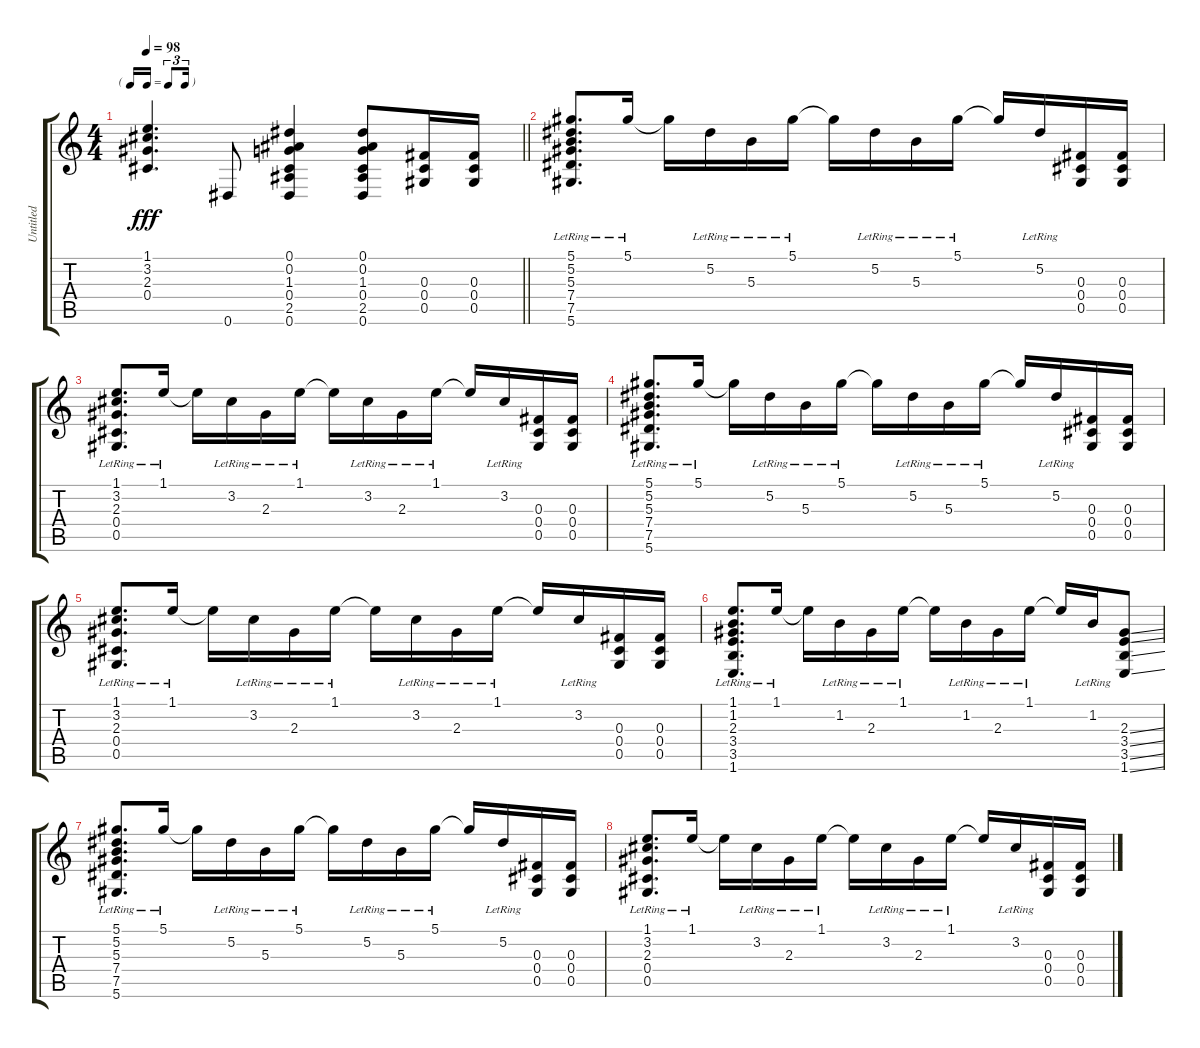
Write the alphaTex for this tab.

\track ("Untitled" "Untitled") {instrument acousticguitarsteel}
\staff {score tabs}
\tuning (Eb4 Bb3 Gb3 Db3 Ab2 Eb2) {hide}
\ts (4 4)
\tf triplet16th
\tempo 98
\clef g2
\barLineRight lightlight
\ks c
(1.1 3.2 2.3 0.4).4{d dy fff} 0.6.8 (0.1 0.2 1.3 0.4 2.5 0.6).4 (0.1 0.2 1.3 0.4 2.5 0.6).8 (0.3 0.4 0.5).16 (0.3 0.4 0.5).16 |
(5.1{lr} 5.2{lr} 5.3{lr} 7.4{lr} 7.5{lr} 5.6{lr}).8{d} 5.1{lr}.16 5.1{t}.16 5.2{lr}.16 5.3{lr}.16 5.1{lr}.16 5.1{t}.16 5.2{lr}.16 5.3{lr}.16 5.1{lr}.16 5.1{t}.16 5.2{lr}.16 (0.3 0.4 0.5).16 (0.3 0.4 0.5).16 |
(1.1{lr} 3.2{lr} 2.3{lr} 0.4{lr} 0.5{lr}).8{d} 1.1{lr}.16 1.1{t}.16 3.2{lr}.16 2.3{lr}.16 1.1{lr}.16 1.1{t}.16 3.2{lr}.16 2.3{lr}.16 1.1{lr}.16 1.1{t}.16 3.2{lr}.16 (0.3 0.4 0.5).16 (0.3 0.4 0.5).16 |
(5.1{lr} 5.2{lr} 5.3{lr} 7.4{lr} 7.5{lr} 5.6{lr}).8{d} 5.1{lr}.16 5.1{t}.16 5.2{lr}.16 5.3{lr}.16 5.1{lr}.16 5.1{t}.16 5.2{lr}.16 5.3{lr}.16 5.1{lr}.16 5.1{t}.16 5.2{lr}.16 (0.3 0.4 0.5).16 (0.3 0.4 0.5).16 |
(1.1{lr} 3.2{lr} 2.3{lr} 0.4{lr} 0.5{lr}).8{d} 1.1{lr}.16 1.1{t}.16 3.2{lr}.16 2.3{lr}.16 1.1{lr}.16 1.1{t}.16 3.2{lr}.16 2.3{lr}.16 1.1{lr}.16 1.1{t}.16 3.2{lr}.16 (0.3 0.4 0.5).16 (0.3 0.4 0.5).16 |
(1.1{lr} 1.2{lr} 2.3{lr} 3.4{lr} 3.5{lr} 1.6{lr}).8{d} 1.1{lr}.16 1.1{t}.16 1.2{lr}.16 2.3{lr}.16 1.1{lr}.16 1.1{t}.16 1.2{lr}.16 2.3{lr}.16 1.1{lr}.16 1.1{t}.16 1.2{lr}.16 (2.3{ss} 3.4{ss} 3.5{ss} 1.6{ss}).8 |
(5.1{lr} 5.2{lr} 5.3{lr} 7.4{lr} 7.5{lr} 5.6{lr}).8{d} 5.1{lr}.16 5.1{t}.16 5.2{lr}.16 5.3{lr}.16 5.1{lr}.16 5.1{t}.16 5.2{lr}.16 5.3{lr}.16 5.1{lr}.16 5.1{t}.16 5.2{lr}.16 (0.3 0.4 0.5).16 (0.3 0.4 0.5).16 |
(1.1{lr} 3.2{lr} 2.3{lr} 0.4{lr} 0.5{lr}).8{d} 1.1{lr}.16 1.1{t}.16 3.2{lr}.16 2.3{lr}.16 1.1{lr}.16 1.1{t}.16 3.2{lr}.16 2.3{lr}.16 1.1{lr}.16 1.1{t}.16 3.2{lr}.16 (0.3 0.4 0.5).16 (0.3 0.4 0.5).16
